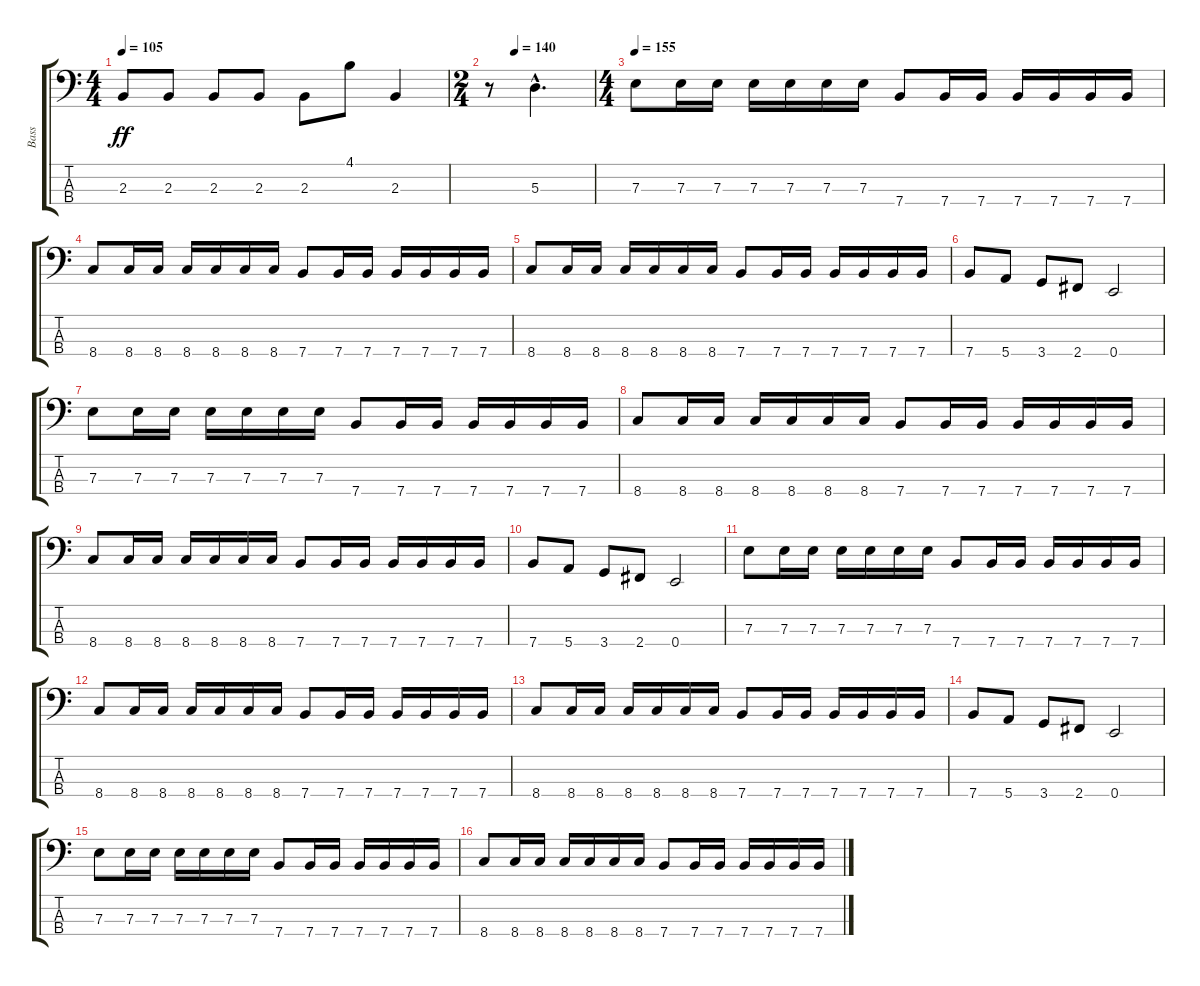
\track ("Bass" "Bass") {instrument electricbassfinger}
\staff {score tabs}
\tuning (G2 D2 A1 E1) {hide}
\ts (4 4)
\tempo 105
\clef f4
\ks c
2.3.8{dy ff} 2.3.8 2.3.8 2.3.8 2.3.8 4.1.8 2.3.4 |
\ts (2 4)
\tempo (140 0.25)
r.8 5.3{hac}.4{d} |
\ts (4 4)
\tempo 155
7.3.8 7.3.16 7.3.16 7.3.16 7.3.16 7.3.16 7.3.16 7.4.8 7.4.16 7.4.16 7.4.16 7.4.16 7.4.16 7.4.16 |
8.4.8 8.4.16 8.4.16 8.4.16 8.4.16 8.4.16 8.4.16 7.4.8 7.4.16 7.4.16 7.4.16 7.4.16 7.4.16 7.4.16 |
8.4.8 8.4.16 8.4.16 8.4.16 8.4.16 8.4.16 8.4.16 7.4.8 7.4.16 7.4.16 7.4.16 7.4.16 7.4.16 7.4.16 |
7.4.8 5.4.8 3.4.8 2.4.8 0.4.2 |
7.3.8 7.3.16 7.3.16 7.3.16 7.3.16 7.3.16 7.3.16 7.4.8 7.4.16 7.4.16 7.4.16 7.4.16 7.4.16 7.4.16 |
8.4.8 8.4.16 8.4.16 8.4.16 8.4.16 8.4.16 8.4.16 7.4.8 7.4.16 7.4.16 7.4.16 7.4.16 7.4.16 7.4.16 |
8.4.8 8.4.16 8.4.16 8.4.16 8.4.16 8.4.16 8.4.16 7.4.8 7.4.16 7.4.16 7.4.16 7.4.16 7.4.16 7.4.16 |
7.4.8 5.4.8 3.4.8 2.4.8 0.4.2 |
7.3.8 7.3.16 7.3.16 7.3.16 7.3.16 7.3.16 7.3.16 7.4.8 7.4.16 7.4.16 7.4.16 7.4.16 7.4.16 7.4.16 |
8.4.8 8.4.16 8.4.16 8.4.16 8.4.16 8.4.16 8.4.16 7.4.8 7.4.16 7.4.16 7.4.16 7.4.16 7.4.16 7.4.16 |
8.4.8 8.4.16 8.4.16 8.4.16 8.4.16 8.4.16 8.4.16 7.4.8 7.4.16 7.4.16 7.4.16 7.4.16 7.4.16 7.4.16 |
7.4.8 5.4.8 3.4.8 2.4.8 0.4.2 |
7.3.8 7.3.16 7.3.16 7.3.16 7.3.16 7.3.16 7.3.16 7.4.8 7.4.16 7.4.16 7.4.16 7.4.16 7.4.16 7.4.16 |
8.4.8 8.4.16 8.4.16 8.4.16 8.4.16 8.4.16 8.4.16 7.4.8 7.4.16 7.4.16 7.4.16 7.4.16 7.4.16 7.4.16
